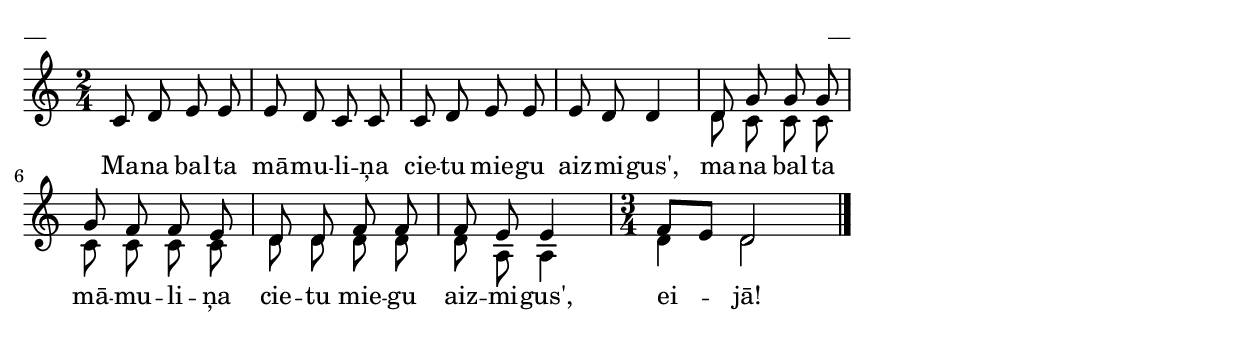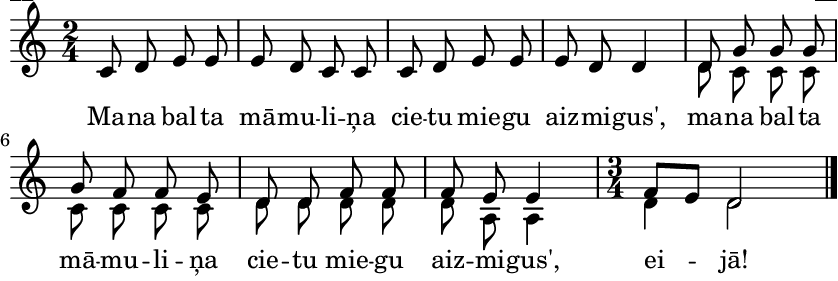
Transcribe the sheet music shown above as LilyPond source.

\version "2.13.18"
#(ly:set-option 'crop #t)
\paper {
line-width = 14\cm
left-margin = 0.4\cm
between-system-padding = 0.1\cm
between-system-space = 0.1\cm
}
% AALapas
% Mana balta māmuliņa
\layout {
indent = #0
ragged-last = ##f
}


voiceA = \relative c' {
\clef "treble"
\key c \major
\time 2/4
c8 d e e |
e8 d c c |
c8 d e e |
e8 d d4 |
d8 g g g |
g8 f f e |
d8 d f f |
f8 e e4 |
\time 3/4
f8[ e] d2 |
\bar "|."
}

voiceB = \relative c' {
\clef "treble"
\key c \major
\time 2/4
s2 |
s2 |
s2 |
s2 |
d8 c c c |
c8 c c c |
d8 d d d |
d8 a a4 |
\time 3/4
d4 d2 |
}


lyricA = \lyricmode {
Ma -- na bal -- ta mā -- mu -- li -- ņa cie -- tu mie -- gu aiz -- mi -- gus',
ma -- na bal -- ta mā -- mu -- li -- ņa cie -- tu mie -- gu aiz -- mi -- gus', ei -- jā!
}




fullScore = <<
\new Staff {
<<
\new Voice = "voiceA" { \voiceOne \autoBeamOff \voiceA }
\new Voice = "voiceB" { \voiceTwo \autoBeamOff \voiceB }
\new Lyrics \lyricsto "voiceA" \lyricA
>>
}
>>



\score {
\fullScore
\header { piece = "__" opus = "__" }
}
\markup { \with-color #(x11-color 'white) \sans \smaller "__" }
\score {
\unfoldRepeats
\fullScore
\midi {
\context { \Staff \remove "Staff_performer" }
\context { \Voice \consists "Staff_performer" }
}
}


